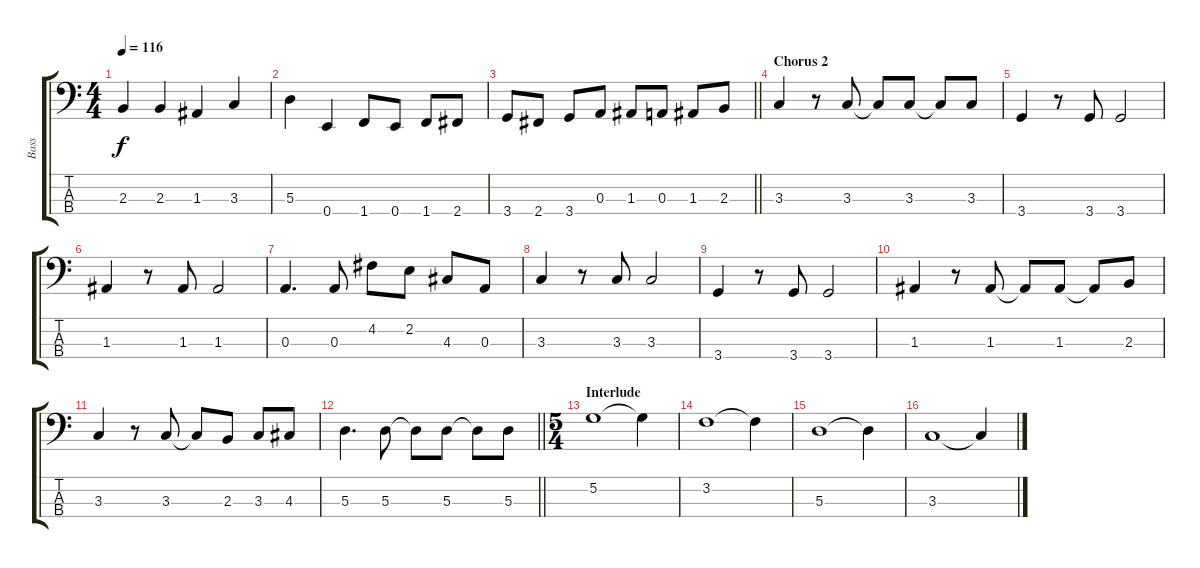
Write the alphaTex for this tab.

\track ("Bass" "Bass") {instrument electricbassfinger}
\staff {score tabs}
\tuning (G2 D2 A1 E1) {hide}
\ts (4 4)
\tempo 116
\clef f4
\ks c
2.3.4{dy f} 2.3.4 1.3.4 3.3.4 |
5.3.4 0.4.4 1.4.8 0.4.8 1.4.8 2.4.8 |
\barLineRight lightlight
3.4.8 2.4.8 3.4.8 0.3.8 1.3.8 0.3.8 1.3.8 2.3.8 |
\section ("" "Chorus 2")
3.3.4 r.8 3.3.8 3.3{t}.8 3.3.8 3.3{t}.8 3.3.8 |
3.4.4 r.8 3.4.8 3.4.2 |
1.3.4 r.8 1.3.8 1.3.2 |
0.3.4{d} 0.3.8 4.2.8 2.2.8 4.3.8 0.3.8 |
3.3.4 r.8 3.3.8 3.3.2 |
3.4.4 r.8 3.4.8 3.4.2 |
1.3.4 r.8 1.3.8 1.3{t}.8 1.3.8 1.3{t}.8 2.3.8 |
3.3.4 r.8 3.3.8 3.3{t}.8 2.3.8 3.3.8 4.3.8 |
\barLineRight lightlight
5.3.4{d} 5.3.8 5.3{t}.8 5.3.8 5.3{t}.8 5.3.8 |
\ts (5 4)
\section ("" "Interlude")
5.2.1 5.2{t}.4 |
3.2.1 3.2{t}.4 |
5.3.1 5.3{t}.4 |
3.3.1 3.3{t}.4
